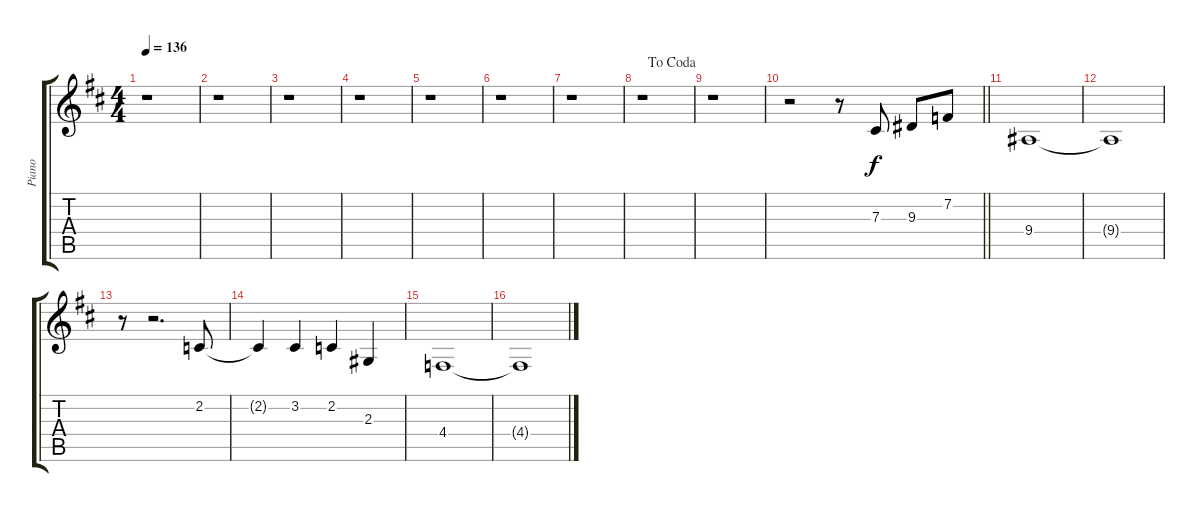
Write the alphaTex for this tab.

\track ("Piano" "Piano") {instrument electricgrandpiano}
\staff {score tabs}
\tuning (Eb4 Bb3 Gb3 Db3 Ab2 Db2) {hide}
\ts (4 4)
\tempo 136
\clef g2
\ks d
r.1{dy f} |
r.1 |
r.1 |
r.1 |
r.1 |
r.1 |
r.1 |
\jump dacoda
r.1 |
r.1 |
\barLineRight lightlight
r.2 r.8 7.3.8 9.3.8 7.2.8 |
9.4.1 |
9.4{t}.1 |
r.8 r.2{d} 2.2.8 |
2.2{t}.4 3.2.4 2.2.4 2.3.4 |
4.4.1 |
4.4{t}.1
